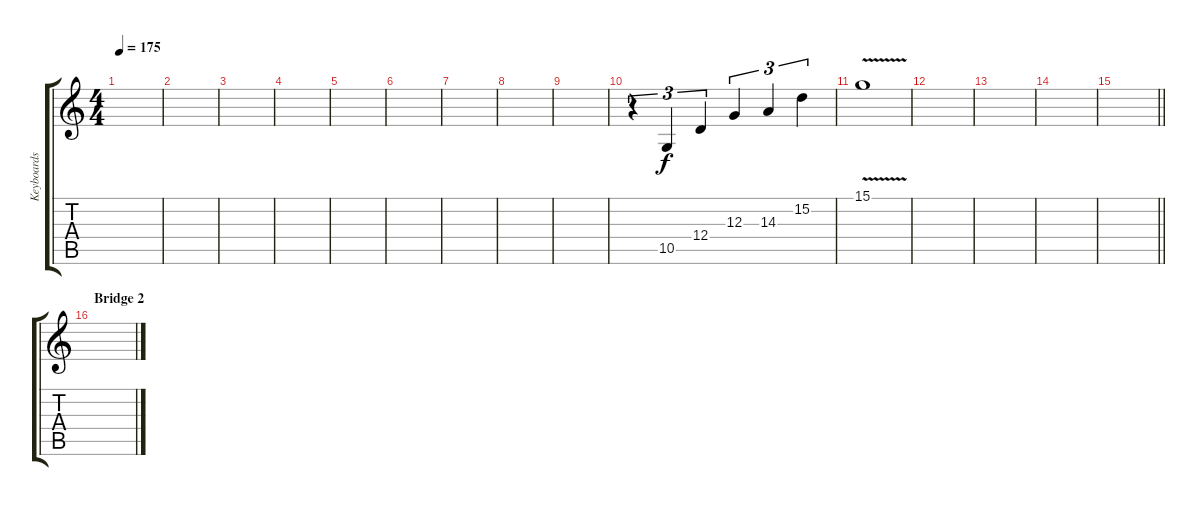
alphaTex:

\track ("Keyboards 2" "Keyboards ") {instrument pad3polysynth}
\staff {score tabs}
\tuning (E4 B3 G3 D3 A2 E2) {hide}
\ts (4 4)
\tempo 175
\clef g2
\ks c
|
|
|
|
|
|
|
|
|
r.4{tu (3 2)} 10.5.4{tu (3 2)} 12.4.4{tu (3 2)} 12.3.4{tu (3 2)} 14.3.4{tu (3 2)} 15.2.4{tu (3 2)} |
15.1{v}.1 |
|
|
|
\barLineRight lightlight
|
\section ("" "Bridge 2")
